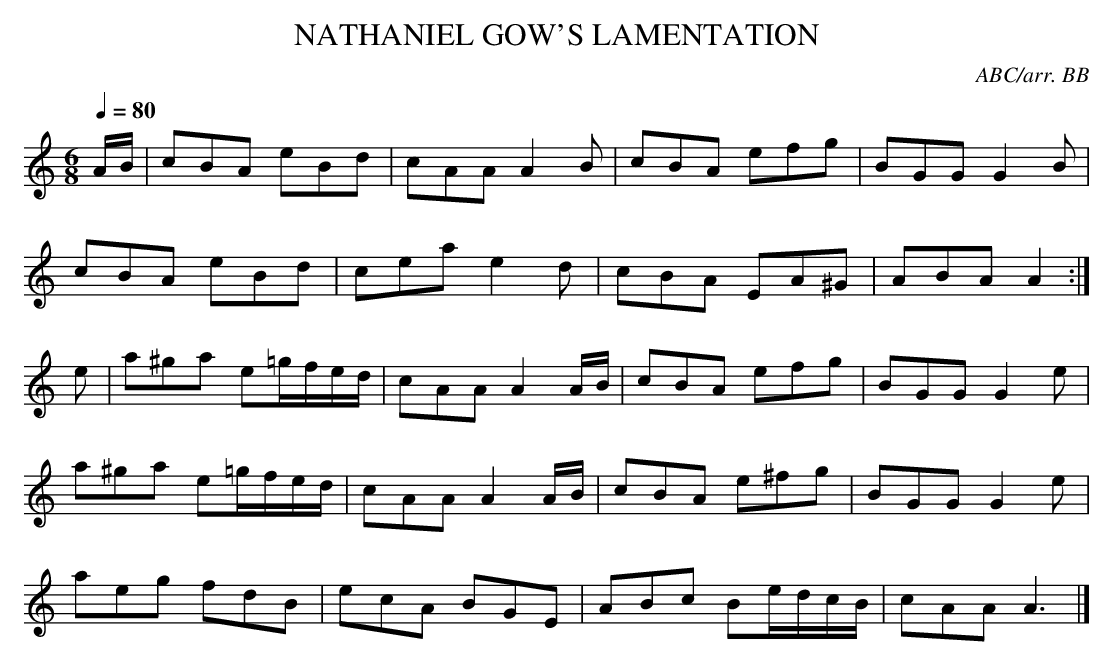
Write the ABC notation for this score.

X:1
T:NATHANIEL GOW'S LAMENTATION
C:ABC/arr. BB
L:1/8
M:6/8
Q:1/4=80
K:Am
A/B/|cBA eBd|cAA A2B|cBA efg|BGG G2B|
cBA eBd|cea e2d|cBA EA^G|ABA A2 :|
e|a^ga e=g/f/e/d/|cAA A2A/B/|cBA efg|BGG G2e|
a^ga e=g/f/e/d/|cAA A2A/B/|cBA e^fg|BGG G2e|
aeg fdB|ecA BGE|ABc Be/d/c/B/|cAA A3|]
